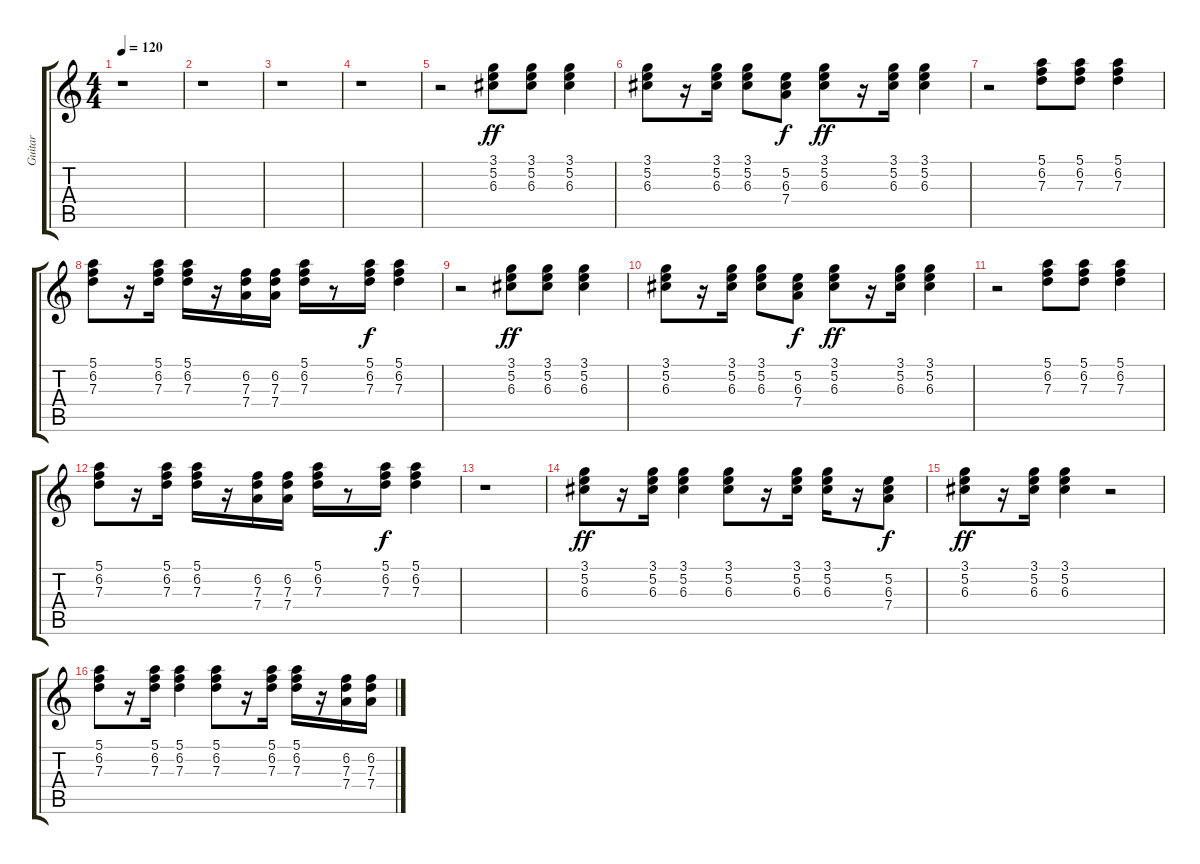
\track ("Guitar" "Guitar") {instrument acousticguitarsteel}
\staff {score tabs}
\tuning (E4 B3 G3 D3 A2 E2) {hide}
\ts (4 4)
\tempo 120
\clef g2
\ks c
r.1{dy f} |
r.1 |
r.1 |
r.1 |
r.2 (3.1 5.2 6.3).8{dy ff} (3.1 5.2 6.3).8 (3.1 5.2 6.3).4 |
(3.1 5.2 6.3).8 r.16 (3.1 5.2 6.3).16 (3.1 5.2 6.3).8 (5.2 6.3 7.4).8{dy f} (3.1 5.2 6.3).8{dy ff} r.16 (3.1 5.2 6.3).16 (3.1 5.2 6.3).4 |
r.2 (5.1 6.2 7.3).8 (5.1 6.2 7.3).8 (5.1 6.2 7.3).4 |
(5.1 6.2 7.3).8 r.16 (5.1 6.2 7.3).16 (5.1 6.2 7.3).16 r.16 (6.2 7.3 7.4).16 (6.2 7.3 7.4).16 (5.1 6.2 7.3).16 r.8 (5.1 6.2 7.3).16{dy f} (5.1 6.2 7.3).4 |
r.2 (3.1 5.2 6.3).8{dy ff} (3.1 5.2 6.3).8 (3.1 5.2 6.3).4 |
(3.1 5.2 6.3).8 r.16 (3.1 5.2 6.3).16 (3.1 5.2 6.3).8 (5.2 6.3 7.4).8{dy f} (3.1 5.2 6.3).8{dy ff} r.16 (3.1 5.2 6.3).16 (3.1 5.2 6.3).4 |
r.2 (5.1 6.2 7.3).8 (5.1 6.2 7.3).8 (5.1 6.2 7.3).4 |
(5.1 6.2 7.3).8 r.16 (5.1 6.2 7.3).16 (5.1 6.2 7.3).16 r.16 (6.2 7.3 7.4).16 (6.2 7.3 7.4).16 (5.1 6.2 7.3).16 r.8 (5.1 6.2 7.3).16{dy f} (5.1 6.2 7.3).4 |
r.1 |
(3.1 5.2 6.3).8{dy ff} r.16 (3.1 5.2 6.3).16 (3.1 5.2 6.3).4 (3.1 5.2 6.3).8 r.16 (3.1 5.2 6.3).16 (3.1 5.2 6.3).16 r.16 (5.2 6.3 7.4).8{dy f} |
(3.1 5.2 6.3).8{dy ff} r.16 (3.1 5.2 6.3).16 (3.1 5.2 6.3).4 r.2 |
(5.1 6.2 7.3).8 r.16 (5.1 6.2 7.3).16 (5.1 6.2 7.3).4 (5.1 6.2 7.3).8 r.16 (5.1 6.2 7.3).16 (5.1 6.2 7.3).16 r.16 (6.2 7.3 7.4).16 (6.2 7.3 7.4).16
